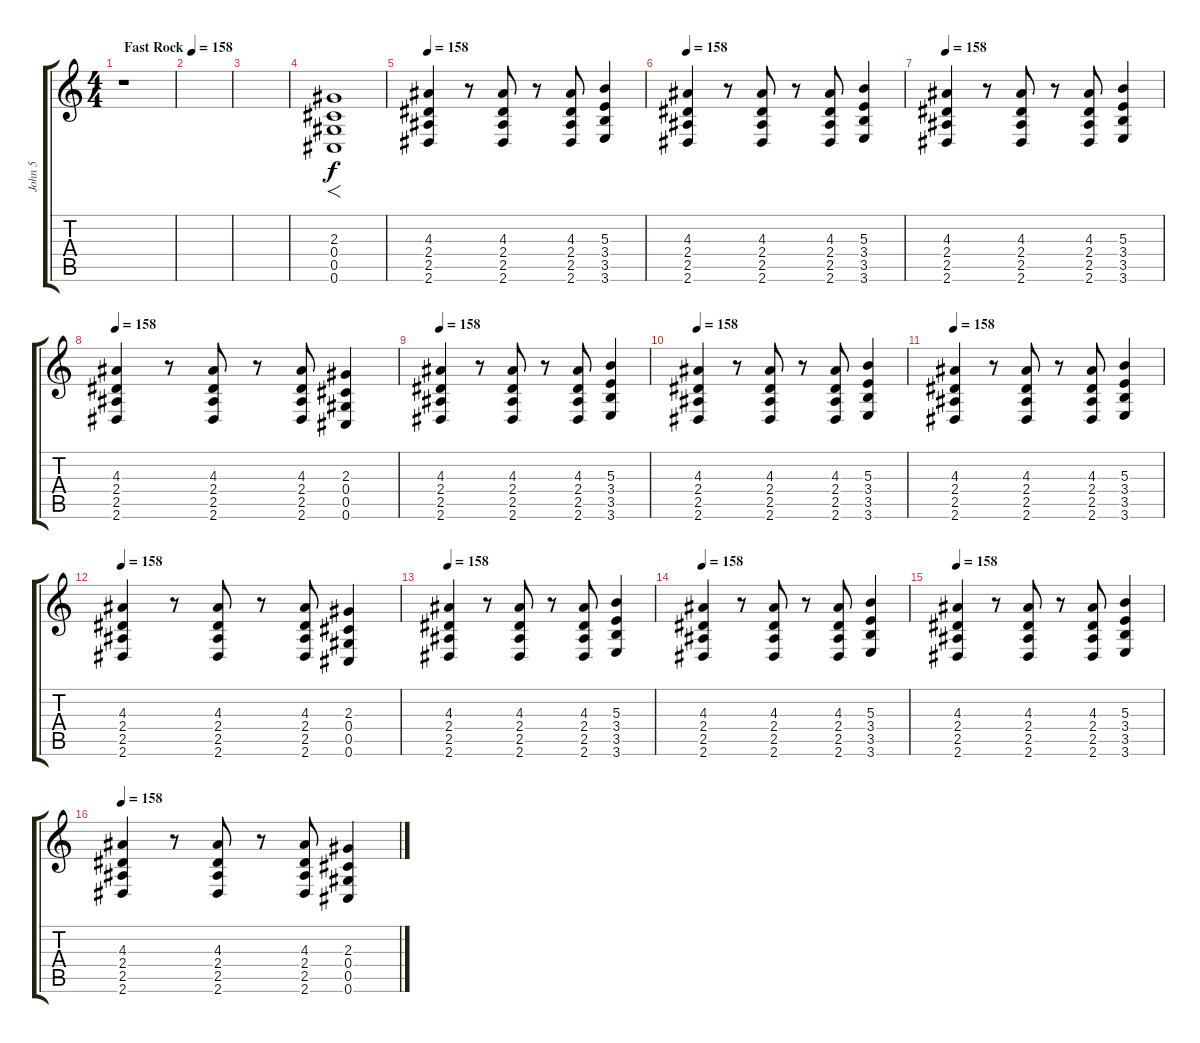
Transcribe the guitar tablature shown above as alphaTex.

\track ("John 5" "John 5") {instrument distortionguitar}
\staff {score tabs}
\tuning (Eb4 Bb3 Gb3 Db3 Ab2 Db2) {hide}
\ts (4 4)
\tempo (158 "Fast Rock")
\tempo 120
\tempo (158 "Fast Rock")
\clef g2
\ks c
r.1{dy f instrument distortionguitar} |
|
|
(2.3 0.4 0.5 0.6).1{f} |
\tempo 158
(4.3 2.4 2.5 2.6).4 r.8 (4.3 2.4 2.5 2.6).8 r.8 (4.3 2.4 2.5 2.6).8 (5.3 3.4 3.5 3.6).4 |
\tempo 158
(4.3 2.4 2.5 2.6).4 r.8 (4.3 2.4 2.5 2.6).8 r.8 (4.3 2.4 2.5 2.6).8 (5.3 3.4 3.5 3.6).4 |
\tempo 158
(4.3 2.4 2.5 2.6).4 r.8 (4.3 2.4 2.5 2.6).8 r.8 (4.3 2.4 2.5 2.6).8 (5.3 3.4 3.5 3.6).4 |
\tempo 158
(4.3 2.4 2.5 2.6).4 r.8 (4.3 2.4 2.5 2.6).8 r.8 (4.3 2.4 2.5 2.6).8 (2.3 0.4 0.5 0.6).4 |
\tempo 158
(4.3 2.4 2.5 2.6).4 r.8 (4.3 2.4 2.5 2.6).8 r.8 (4.3 2.4 2.5 2.6).8 (5.3 3.4 3.5 3.6).4 |
\tempo 158
(4.3 2.4 2.5 2.6).4 r.8 (4.3 2.4 2.5 2.6).8 r.8 (4.3 2.4 2.5 2.6).8 (5.3 3.4 3.5 3.6).4 |
\tempo 158
(4.3 2.4 2.5 2.6).4 r.8 (4.3 2.4 2.5 2.6).8 r.8 (4.3 2.4 2.5 2.6).8 (5.3 3.4 3.5 3.6).4 |
\tempo 158
(4.3 2.4 2.5 2.6).4 r.8 (4.3 2.4 2.5 2.6).8 r.8 (4.3 2.4 2.5 2.6).8 (2.3 0.4 0.5 0.6).4 |
\tempo 158
(4.3 2.4 2.5 2.6).4 r.8 (4.3 2.4 2.5 2.6).8 r.8 (4.3 2.4 2.5 2.6).8 (5.3 3.4 3.5 3.6).4 |
\tempo 158
(4.3 2.4 2.5 2.6).4 r.8 (4.3 2.4 2.5 2.6).8 r.8 (4.3 2.4 2.5 2.6).8 (5.3 3.4 3.5 3.6).4 |
\tempo 158
(4.3 2.4 2.5 2.6).4 r.8 (4.3 2.4 2.5 2.6).8 r.8 (4.3 2.4 2.5 2.6).8 (5.3 3.4 3.5 3.6).4 |
\tempo 158
(4.3 2.4 2.5 2.6).4 r.8 (4.3 2.4 2.5 2.6).8 r.8 (4.3 2.4 2.5 2.6).8 (2.3 0.4 0.5 0.6).4
